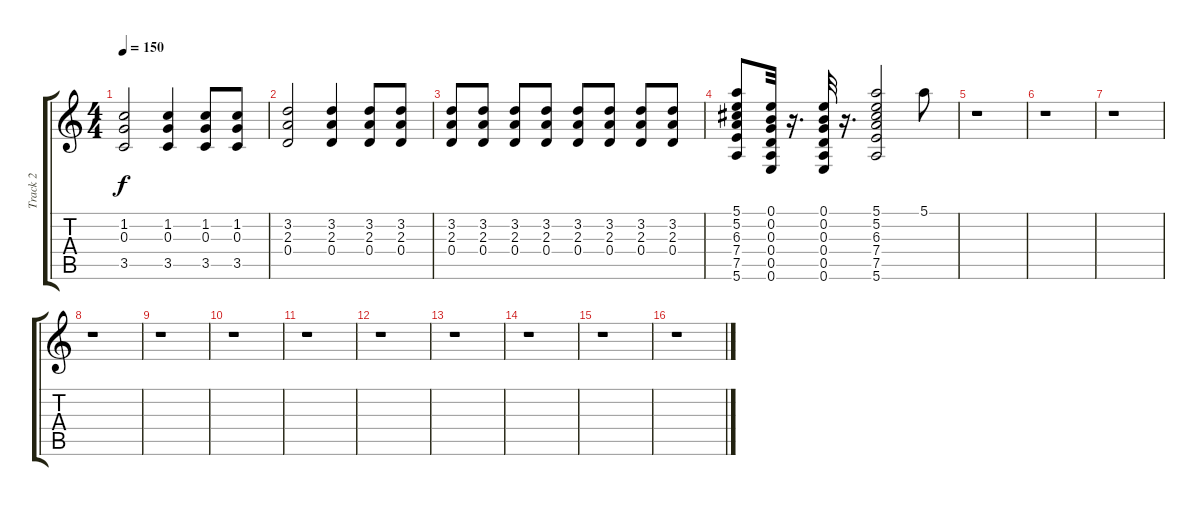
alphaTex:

\track ("Track 2" "Track 2") {instrument overdrivenguitar}
\staff {score tabs}
\tuning (E4 B3 G3 D3 A2 E2) {hide}
\ts (4 4)
\tempo 150
\clef g2
\ks c
(1.2 0.3 3.5).2{dy f} (1.2 0.3 3.5).4 (1.2 0.3 3.5).8 (1.2 0.3 3.5).8 |
(3.2 2.3 0.4).2 (3.2 2.3 0.4).4 (3.2 2.3 0.4).8 (3.2 2.3 0.4).8 |
(3.2 2.3 0.4).8 (3.2 2.3 0.4).8 (3.2 2.3 0.4).8 (3.2 2.3 0.4).8 (3.2 2.3 0.4).8 (3.2 2.3 0.4).8 (3.2 2.3 0.4).8 (3.2 2.3 0.4).8 |
(5.1 5.2 6.3 7.4 7.5 5.6).8 (0.1 0.2 0.3 0.4 0.5 0.6).32 r.16{d} (0.1 0.2 0.3 0.4 0.5 0.6).32 r.16{d} (5.1 5.2 6.3 7.4 7.5 5.6).2 5.1.8 |
r.1 |
r.1 |
r.1 |
r.1 |
r.1 |
r.1 |
r.1 |
r.1 |
r.1 |
r.1 |
r.1 |
r.1
